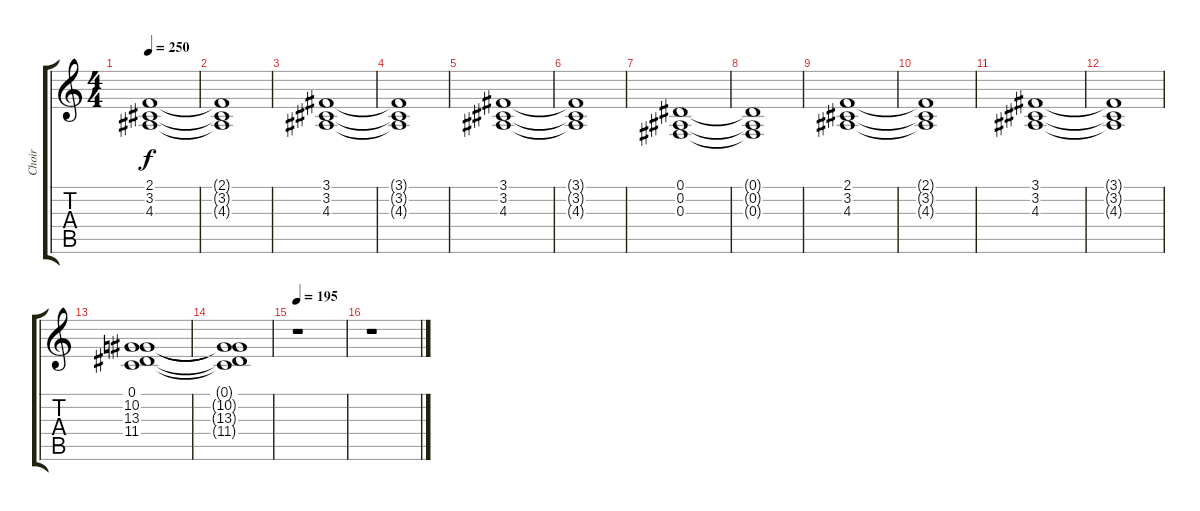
\track ("Choir" "Choir") {instrument choiraahs}
\staff {score tabs}
\tuning (Eb4 Bb3 Gb3 Db3 Ab2 Eb2) {hide}
\ts (4 4)
\tempo 250
\clef g2
\ks c
(2.1 3.2 4.3).1{dy f} |
(2.1{t} 3.2{t} 4.3{t}).1 |
(3.1 3.2 4.3).1 |
(3.1{t} 3.2{t} 4.3{t}).1 |
(3.1 3.2 4.3).1 |
(3.1{t} 3.2{t} 4.3{t}).1 |
(0.1 0.2 0.3).1 |
(0.1{t} 0.2{t} 0.3{t}).1 |
(2.1 3.2 4.3).1 |
(2.1{t} 3.2{t} 4.3{t}).1 |
(3.1 3.2 4.3).1 |
(3.1{t} 3.2{t} 4.3{t}).1 |
(0.1 10.2 13.3 11.4).1 |
(0.1{t} 10.2{t} 13.3{t} 11.4{t}).1 |
\tempo 195
r.1 |
r.1
